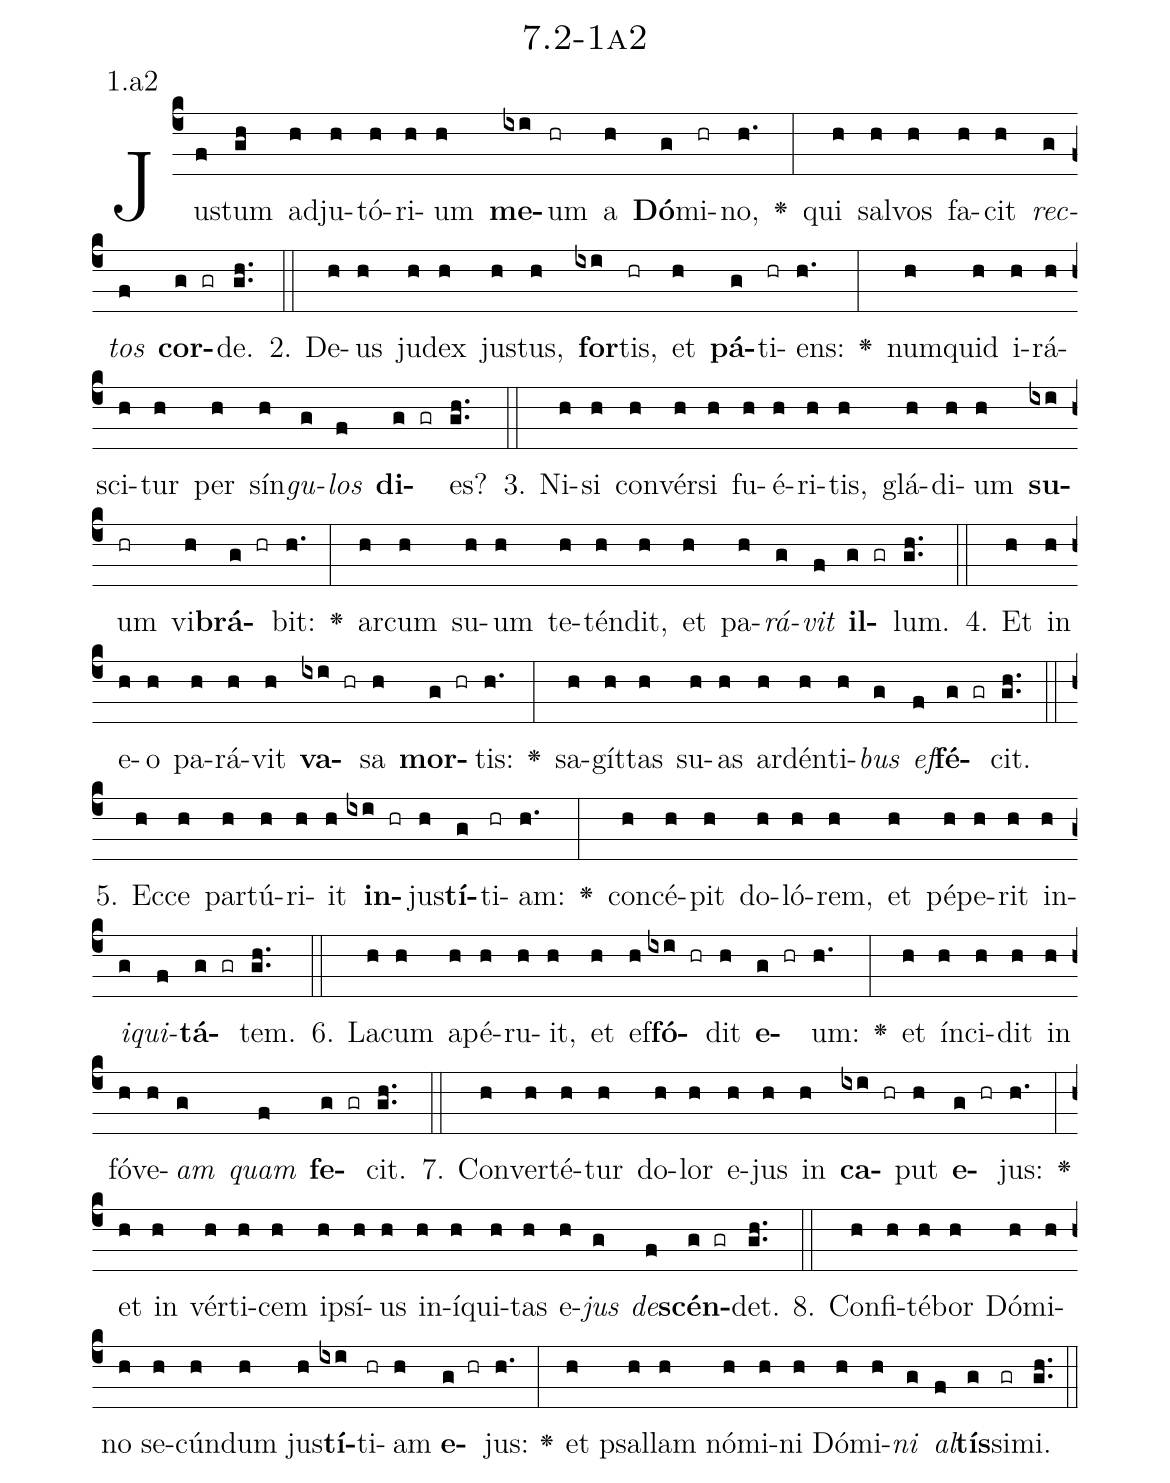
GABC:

name: 7.2-1a2;
annotation: 1.a2;
%%
(c4)Jus(f)tum(gh) ad(h)ju(h)tó(h)ri(h)um(h) <b>me</b>(ixi)um(hr) a(h) <b>Dó</b>(g)mi(hr)no,(h.) <v>\greheightstar</v>(:) qui(h) sal(h)vos(h) fa(h)cit(h) <i>rec</i>(g)<i>tos</i>(f) <b>cor</b>(g gr)de.(gh..) (::)
2. De(h)us(h) ju(h)dex(h) jus(h)tus,(h) <b>for</b>(ixi)tis,(hr) et(h) <b>pá</b>(g)ti(hr)ens:(h.) <v>\greheightstar</v>(:) num(h)quid(h) i(h)rá(h)sci(h)tur(h) per(h) sín(h)<i>gu</i>(g)<i>los</i>(f) <b>di</b>(g gr)es?(gh..) (::)
3. Ni(h)si(h) con(h)vér(h)si(h) fu(h)é(h)ri(h)tis,(h) glá(h)di(h)um(h) <b>su</b>(ixi)um(hr) vi(h)<b>brá</b>(g hr)bit:(h.) <v>\greheightstar</v>(:) ar(h)cum(h) su(h)um(h) te(h)tén(h)dit,(h) et(h) pa(h)<i>rá</i>(g)<i>vit</i>(f) <b>il</b>(g gr)lum.(gh..) (::)
4. Et(h) in(h) e(h)o(h) pa(h)rá(h)vit(h) <b>va</b>(ixi hr)sa(h) <b>mor</b>(g hr)tis:(h.) <v>\greheightstar</v>(:) sa(h)gít(h)tas(h) su(h)as(h) ar(h)dén(h)ti(h)<i>bus</i>(g) <i>ef</i>(f)<b>fé</b>(g gr)cit.(gh..) (::)
5. Ec(h)ce(h) par(h)tú(h)ri(h)it(h) <b>in</b>(ixi hr)jus(h)<b>tí</b>(g)ti(hr)am:(h.) <v>\greheightstar</v>(:) con(h)cé(h)pit(h) do(h)ló(h)rem,(h) et(h) pé(h)pe(h)rit(h) in(h)<i>i</i>(g)<i>qui</i>(f)<b>tá</b>(g gr)tem.(gh..) (::)
6. La(h)cum(h) a(h)pé(h)ru(h)it,(h) et(h) ef(h)<b>fó</b>(ixi hr)dit(h) <b>e</b>(g hr)um:(h.) <v>\greheightstar</v>(:) et(h) ín(h)ci(h)dit(h) in(h) fó(h)ve(h)<i>am</i>(g) <i>quam</i>(f) <b>fe</b>(g gr)cit.(gh..) (::)
7. Con(h)ver(h)té(h)tur(h) do(h)lor(h) e(h)jus(h) in(h) <b>ca</b>(ixi hr)put(h) <b>e</b>(g hr)jus:(h.) <v>\greheightstar</v>(:) et(h) in(h) vér(h)ti(h)cem(h) ip(h)sí(h)us(h) in(h)í(h)qui(h)tas(h) e(h)<i>jus</i>(g) <i>de</i>(f)<b>scén</b>(g gr)det.(gh..) (::)
8. Con(h)fi(h)té(h)bor(h) Dó(h)mi(h)no(h) se(h)cún(h)dum(h) jus(h)<b>tí</b>(ixi)ti(hr)am(h) <b>e</b>(g hr)jus:(h.) <v>\greheightstar</v>(:) et(h) psal(h)lam(h) nó(h)mi(h)ni(h) Dó(h)mi(h)<i>ni</i>(g) <i>al</i>(f)<b>tís</b>(g)si(gr)mi.(gh..) (::)
